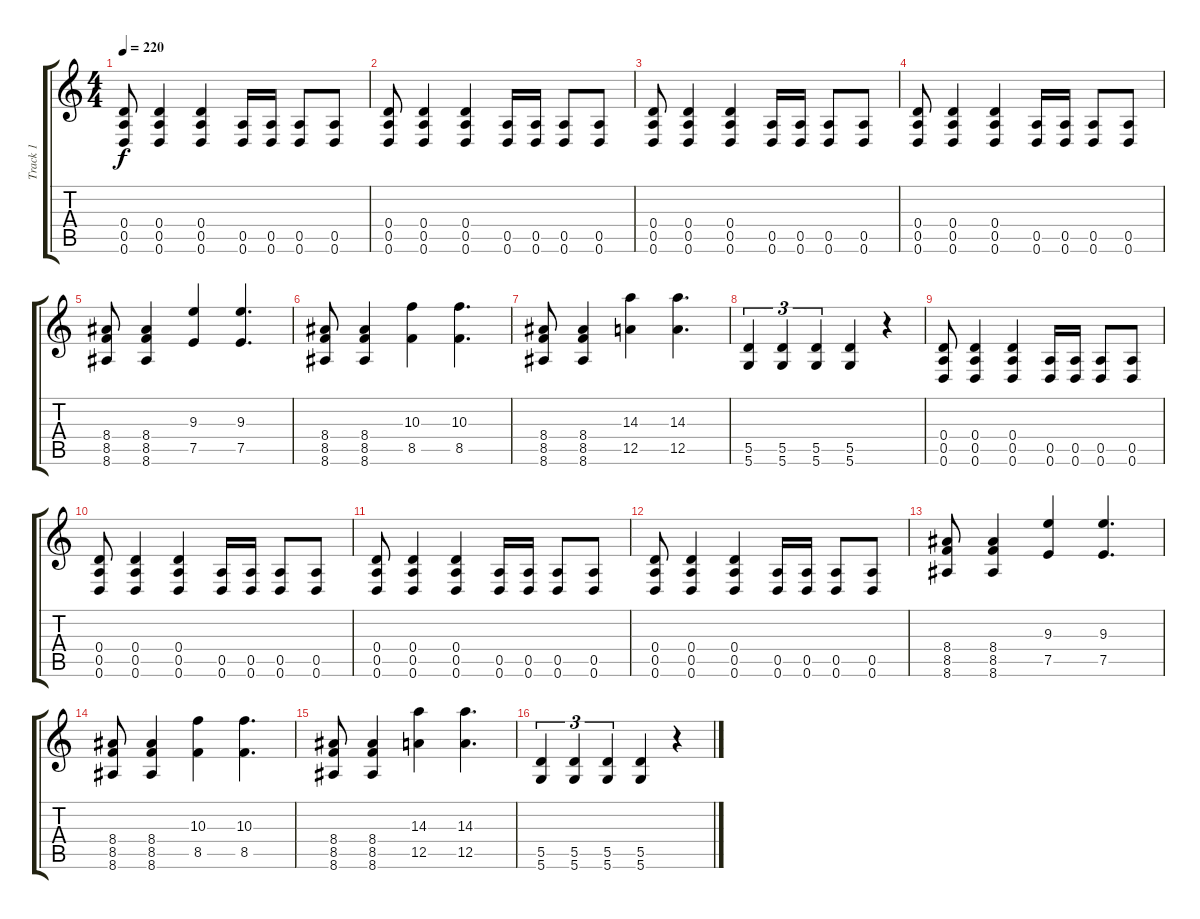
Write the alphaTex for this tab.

\track ("Track 1" "Track 1") {instrument distortionguitar}
\staff {score tabs}
\tuning (E4 B3 G3 D3 A2 D2) {hide}
\ts (4 4)
\tempo 220
\clef g2
\ks c
(0.4 0.5 0.6).8{dy f} (0.4 0.5 0.6).4 (0.4 0.5 0.6).4 (0.5 0.6).16 (0.5 0.6).16 (0.5 0.6).8 (0.5 0.6).8 |
(0.4 0.5 0.6).8 (0.4 0.5 0.6).4 (0.4 0.5 0.6).4 (0.5 0.6).16 (0.5 0.6).16 (0.5 0.6).8 (0.5 0.6).8 |
(0.4 0.5 0.6).8 (0.4 0.5 0.6).4 (0.4 0.5 0.6).4 (0.5 0.6).16 (0.5 0.6).16 (0.5 0.6).8 (0.5 0.6).8 |
(0.4 0.5 0.6).8 (0.4 0.5 0.6).4 (0.4 0.5 0.6).4 (0.5 0.6).16 (0.5 0.6).16 (0.5 0.6).8 (0.5 0.6).8 |
(8.4 8.5 8.6).8 (8.4 8.5 8.6).4 (9.3 7.5).4 (9.3 7.5).4{d} |
(8.4 8.5 8.6).8 (8.4 8.5 8.6).4 (10.3 8.5).4 (10.3 8.5).4{d} |
(8.4 8.5 8.6).8 (8.4 8.5 8.6).4 (14.3 12.5).4 (14.3 12.5).4{d} |
(5.5 5.6).4{tu (3 2)} (5.5 5.6).4{tu (3 2)} (5.5 5.6).4{tu (3 2)} (5.5 5.6).4 r.4 |
(0.4 0.5 0.6).8 (0.4 0.5 0.6).4 (0.4 0.5 0.6).4 (0.5 0.6).16 (0.5 0.6).16 (0.5 0.6).8 (0.5 0.6).8 |
(0.4 0.5 0.6).8 (0.4 0.5 0.6).4 (0.4 0.5 0.6).4 (0.5 0.6).16 (0.5 0.6).16 (0.5 0.6).8 (0.5 0.6).8 |
(0.4 0.5 0.6).8 (0.4 0.5 0.6).4 (0.4 0.5 0.6).4 (0.5 0.6).16 (0.5 0.6).16 (0.5 0.6).8 (0.5 0.6).8 |
(0.4 0.5 0.6).8 (0.4 0.5 0.6).4 (0.4 0.5 0.6).4 (0.5 0.6).16 (0.5 0.6).16 (0.5 0.6).8 (0.5 0.6).8 |
(8.4 8.5 8.6).8 (8.4 8.5 8.6).4 (9.3 7.5).4 (9.3 7.5).4{d} |
(8.4 8.5 8.6).8 (8.4 8.5 8.6).4 (10.3 8.5).4 (10.3 8.5).4{d} |
(8.4 8.5 8.6).8 (8.4 8.5 8.6).4 (14.3 12.5).4 (14.3 12.5).4{d} |
(5.5 5.6).4{tu (3 2)} (5.5 5.6).4{tu (3 2)} (5.5 5.6).4{tu (3 2)} (5.5 5.6).4 r.4
